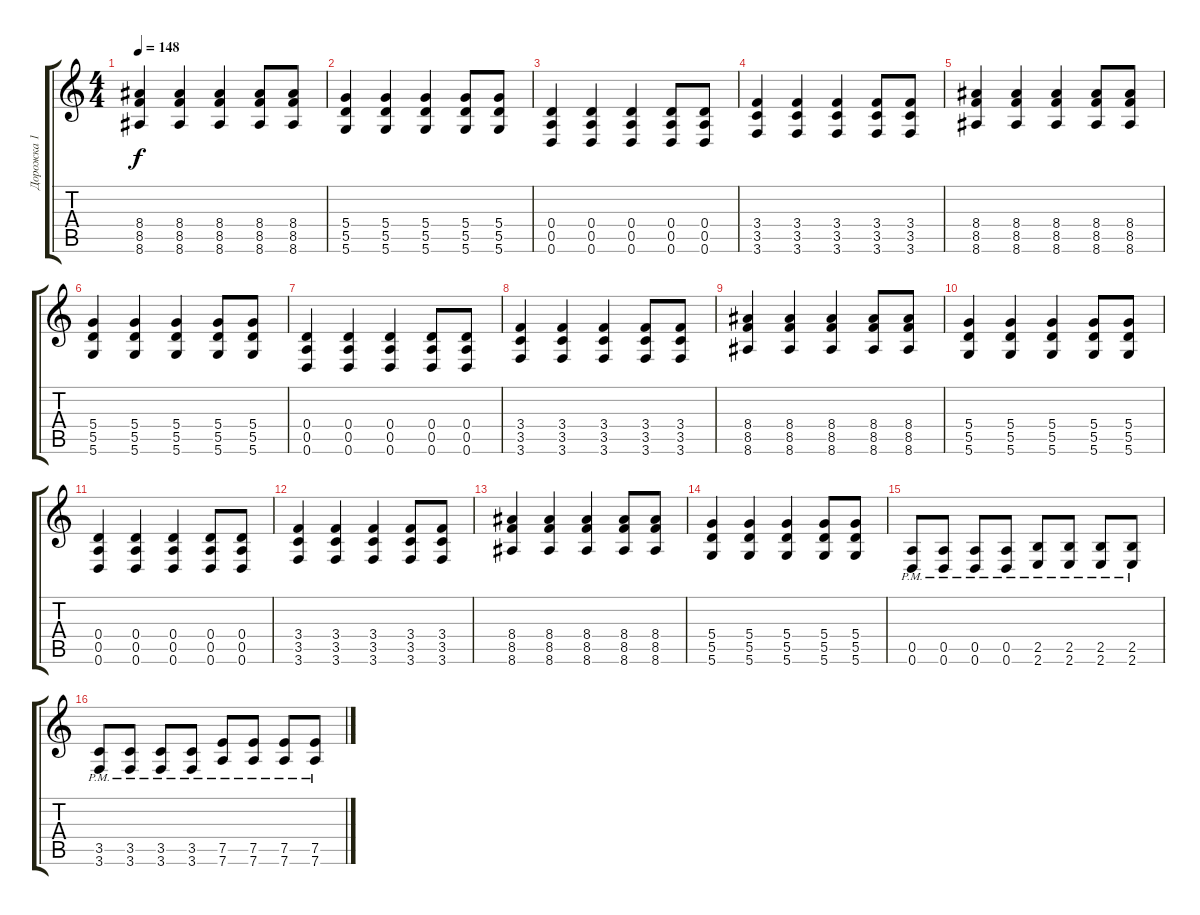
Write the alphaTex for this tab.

\track ("Дорожка 1" "Дорожка 1") {instrument overdrivenguitar}
\staff {score tabs}
\tuning (E4 B3 G3 D3 A2 D2) {hide}
\ts (4 4)
\tempo 148
\clef g2
\ks c
(8.4 8.5 8.6).4{dy f} (8.4 8.5 8.6).4 (8.4 8.5 8.6).4 (8.4 8.5 8.6).8 (8.4 8.5 8.6).8 |
(5.4 5.5 5.6).4 (5.4 5.5 5.6).4 (5.4 5.5 5.6).4 (5.4 5.5 5.6).8 (5.4 5.5 5.6).8 |
(0.4 0.5 0.6).4 (0.4 0.5 0.6).4 (0.4 0.5 0.6).4 (0.4 0.5 0.6).8 (0.4 0.5 0.6).8 |
(3.4 3.5 3.6).4 (3.4 3.5 3.6).4 (3.4 3.5 3.6).4 (3.4 3.5 3.6).8 (3.4 3.5 3.6).8 |
(8.4 8.5 8.6).4 (8.4 8.5 8.6).4 (8.4 8.5 8.6).4 (8.4 8.5 8.6).8 (8.4 8.5 8.6).8 |
(5.4 5.5 5.6).4 (5.4 5.5 5.6).4 (5.4 5.5 5.6).4 (5.4 5.5 5.6).8 (5.4 5.5 5.6).8 |
(0.4 0.5 0.6).4 (0.4 0.5 0.6).4 (0.4 0.5 0.6).4 (0.4 0.5 0.6).8 (0.4 0.5 0.6).8 |
(3.4 3.5 3.6).4 (3.4 3.5 3.6).4 (3.4 3.5 3.6).4 (3.4 3.5 3.6).8 (3.4 3.5 3.6).8 |
(8.4 8.5 8.6).4 (8.4 8.5 8.6).4 (8.4 8.5 8.6).4 (8.4 8.5 8.6).8 (8.4 8.5 8.6).8 |
(5.4 5.5 5.6).4 (5.4 5.5 5.6).4 (5.4 5.5 5.6).4 (5.4 5.5 5.6).8 (5.4 5.5 5.6).8 |
(0.4 0.5 0.6).4 (0.4 0.5 0.6).4 (0.4 0.5 0.6).4 (0.4 0.5 0.6).8 (0.4 0.5 0.6).8 |
(3.4 3.5 3.6).4 (3.4 3.5 3.6).4 (3.4 3.5 3.6).4 (3.4 3.5 3.6).8 (3.4 3.5 3.6).8 |
(8.4 8.5 8.6).4 (8.4 8.5 8.6).4 (8.4 8.5 8.6).4 (8.4 8.5 8.6).8 (8.4 8.5 8.6).8 |
(5.4 5.5 5.6).4 (5.4 5.5 5.6).4 (5.4 5.5 5.6).4 (5.4 5.5 5.6).8 (5.4 5.5 5.6).8 |
(0.5{pm} 0.6{pm}).8 (0.5{pm} 0.6{pm}).8 (0.5{pm} 0.6{pm}).8 (0.5{pm} 0.6{pm}).8 (2.5{pm} 2.6{pm}).8 (2.5{pm} 2.6{pm}).8 (2.5{pm} 2.6{pm}).8 (2.5{pm} 2.6{pm}).8 |
(3.5{pm} 3.6{pm}).8 (3.5{pm} 3.6{pm}).8 (3.5{pm} 3.6{pm}).8 (3.5{pm} 3.6{pm}).8 (7.5{pm} 7.6{pm}).8 (7.5{pm} 7.6{pm}).8 (7.5{pm} 7.6{pm}).8 (7.5{pm} 7.6{pm}).8
